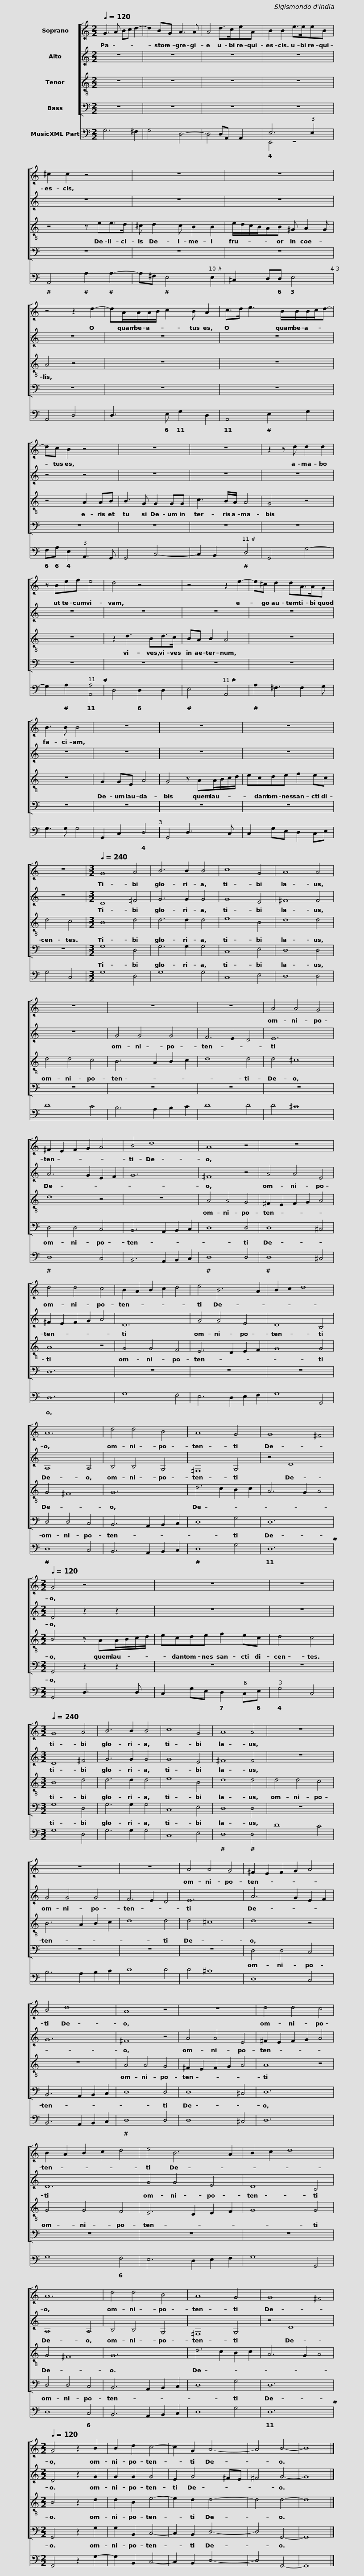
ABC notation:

X:1
%%score [ 1 2 3 4 ] ( 5 6 )
L:1/8
Q:1/4=120
M:2/2
I:linebreak $
K:C
V:1 treble
V:2 treble
V:3 treble-8
V:4 bass
V:5 bass
V:6 bass
V:1
 G3 A Bc d2- | d2 BG A3 A | A4 d>ceA | B2 B2 e>eeB |$ ^c2 c2 z4 | %5
 z8 | z8 | z4 z2 d2- |$ dA/A/A/B/ c2 B A2 | c>d e3 B/B/B/c/d- | %10
 dc B2 z4 | z8 |$ z8 | z2 z d d2 d2 | z Bef e4 | %15
 d4 z4 | z4 z2 e2- |$ e^c d2 dA>AG | B3 B B4 | z8 | %20
 z8 |$ z8 | z8 |[M:3/2][Q:1/4=240] G8 A4 | B6 B2 B4 | %25
 c8 G4 |$ A8 A4 | z12 | z12 | z12 | %30
 A4 A4 G4 |$ ^F2 E2 F2 G2 A4 | B4 d8 | A8 z4 | z12 |$ %35
 d4 d4 c4 | B2 A2 B2 c2 d4 | e4 B6 A2 | B2 c2 d8 |$ A12 | %40
 d4 d4 B4 | A8 G4 | G8 ^F4 |$[M:2/2][Q:1/4=120] G4 z4 | z8 | %45
 z8 |[M:3/2][Q:1/4=240] G8 A4 |$ B6 B2 B4 | c8 G4 | A8 A4 | %50
 z12 | z12 |$ z12 | A4 A4 G4 | ^F2 E2 F2 G2 A4 | %55
 B4 d8 | A8 z4 |$ z12 | d4 d4 c4 | B2 A2 B2 c2 d4 | %60
 e4 B6 A2 | B2 c2 d8 |$ A12 | d4 d4 B4 | A8 G4 | %65
 G8 ^F4 |[M:2/2][Q:1/4=120] G4 z2 B2 |$ B2 d2 c4- | c2 G2 A4- | A4 B4- | %70
 B8 |] %71
V:2
 z8 | z8 | z8 | z8 |$ z8 | %5
 z8 | z8 | z8 |$ z8 | z8 | %10
 z4 z4 | z8 |$ z8 | z8 | z8 | %15
 z8 | z8 |$ z8 | z8 | z8 | %20
 z8 |$ z8 | z8 |[M:3/2] D8 ^F4 | G6 G2 G4 | %25
 G8 E4 |$ ^F8 F4 | z12 | G4 G4 G4 | F6 E2 D4 | %30
 E12 |$ A6 G2 E2 F2 | G12 | ^F8 z4 | A4 A4 E4 |$ %35
 ^F2 E2 F2 G2 A4 | D12 | G4 G4 E4 | D8 B,4 |$ A,8 A,4 | %40
 B,4 B,4 G,4 | ^F,8 G,4 | z4 D8 |$[M:2/2] D4 z2 z2 | z8 | %45
 z8 |[M:3/2] D8 ^F4 |$ G6 G2 G4 | G8 E4 | ^F8 F4 | %50
 z12 | G4 G4 G4 |$ F6 E2 D4 | E12 | A6 G2 E2 F2 | %55
 G12 | ^F8 z4 |$ A4 A4 E4 | ^F2 E2 F2 G2 A4 | D12 | %60
 G4 G4 E4 | D8 B,4 |$ A,8 A,4 | B,4 B,4 G,4 | ^F,8 G,4 | %65
 z4 D8 |[M:2/2] D4 z2 G2 |$ G2 G2 G4 | E2 G4 ^FE | ^F4 G4- | %70
 G8 |] %71
V:3
 z8 | z8 | z8 | z8 |$ z4 z ee>d | %5
 ^c d2 c B2 B2 | e/d/c/B/AB ^G A2 G | A4 z4 |$ z8 | z8 | %10
 z4 A2 AB | B3 G G2 GG |$ c3 B/A/ A4 | G4 z4 | z8 | %15
 z2 d3 Bd>c | BA B2 A4 |$ z8 | z8 | G2 GE A4 | %20
 G4 z AA/B/c/d/ |$ ecde f2 ec | d4 c4 |[M:3/2] B8 d4 | d6 d2 d4 | %25
 e8 B4 |$ d8 d4 | d4 d4 c4 | B6 A2 B2 c2 | d8 d4 | %30
 d4 ^c8 |$ d8 z4 | z12 | A4 A4 G4 | ^F2 E2 F2 G2 A4 |$ %35
 A8 z4 | G4 G4 F4 | E6 D2 E2 F2 | G8 G4 |$ G4 ^F8 | %40
 G12 | d6 c2 B2 c2 | A6 G2 A4 |$[M:2/2] B4 z AA/B/c/d/ | ecde f2 ec | %45
 d4 c4 |[M:3/2] B8 d4 |$ d6 d2 d4 | e8 B4 | d8 d4 | %50
 d4 d4 c4 | B6 A2 B2 c2 |$ d8 d4 | d4 ^c8 | d8 z4 | %55
 z12 | A4 A4 G4 |$ ^F2 E2 F2 G2 A4 | A8 z4 | G4 G4 F4 | %60
 E6 D2 E2 F2 | G8 G4 |$ G4 ^F8 | G12 | d6 c2 B2 c2 | %65
 A6 G2 A4 |[M:2/2] B4 z2 d2 |$ d2 B2 e4- | e2 d2 d4- | d4 d4- | %70
 d8 |] %71
V:4
 z8 | z8 | z8 | z8 |$ z8 | %5
 z8 | z8 | z8 |$ z8 | z8 | %10
 z8 | z8 |$ z8 | z8 | z8 | %15
 z8 | z8 |$ z8 | z8 | z8 | %20
 z8 |$ z8 | z8 |[M:3/2] G,8 D,4 | G,6 G,2 G,4 | %25
 C,8 E,4 |$ D,8 D,4 | z12 | z12 | z12 | %30
 z12 |$ D,4 D,4 C,4 | B,,6 A,,2 B,,2 C,2 | D,8 D,4 | D,8 ^C,4 |$ %35
 D,12 | z12 | z12 | z12 |$ D,4 D,4 C,4 | %40
 B,,6 A,,2 B,,2 C,2 | D,8 G,4 | D,12 |$[M:2/2] G,,4 z2 z2 | z8 | %45
 z8 |[M:3/2] G,8 D,4 |$ G,6 G,2 G,4 | C,8 E,4 | D,8 D,4 | %50
 z12 | z12 |$ z12 | z12 | D,4 D,4 C,4 | %55
 B,,6 A,,2 B,,2 C,2 | D,8 D,4 |$ D,8 ^C,4 | D,12 | z12 | %60
 z12 | z12 |$ D,4 D,4 C,4 | B,,6 A,,2 B,,2 C,2 | D,8 G,4 | %65
 D,12 |[M:2/2] G,,4 z2 G,2 |$ G,2 B,,2 C,4- | C,2 B,,2 D,4- | D,4 G,,4- | %70
 G,,8 |] %71
V:5
 G,6 ^F,2 | G,4 D,4- | D,4 D,A,, A,,2 | E,6 E,2 |$ A,,4 A,2 A,2- | %5
 A,^F, E,4 E,2 | ^C,2 D,D, E,4 | A,,4 D,4 |$ D,3 E, G,2 D,2 | A,,4 E,2 G,2 | %10
 F,A, E,2 A,,3 G,, | G,,4 C,4- |$ C,2 B,,2 D,4 | G,,4 G,4- | G,2 A,2 [A,,A,]4 | %15
 D,4 D,2 D,2 | E,4 A,,4 |$ A,2 ^F,3 F,2 G, | G,3 G, G,4 | G,,2 C,2 D,4 | %20
 G,,4 D,3 C, |$ C,2 G,E, D,2 C,E, | G,4 C,4 |[M:3/2] G,8 D,4 | G,8 G,4 | %25
 C,8 E,4 |$ D,8 D,4 | D8 C4 | B,6 A,2 B,2 C2 | D8 D4 | %30
 D4 ^C8 |$ D,8 C,4 | B,,6 A,,2 B,,2 C,2 | D,8 D,4 | D,8 ^C,4 |$ %35
 D,12 | G,8 F,4 | E,6 D,2 E,2 F,2 | G,8 G,,4 |$ D,8 C,4 | %40
 B,,6 A,,2 B,,2 C,2 | D,8 G,4 | D,12 |$[M:2/2] G,,4 D,3 D, | C,2 G,E, D,2 C,E, | %45
 G,4 C,4 |[M:3/2] G,8 D,4 |$ G,6 G,2 G,4 | C,8 E,4 | D,8 D,4 | %50
 D8 C4 | B,6 A,2 B,2 C2 |$ D8 D4 | D4 ^C8 | D,8 C,4 | %55
 B,,6 A,,2 B,,2 C,2 | D,8 D,4 |$ D,8 ^C,4 | D,12 | G,8 F,4 | %60
 E,6 D,2 E,2 F,2 | G,8 G,,4 |$ D,8 C,4 | B,,6 A,,2 B,,2 C,2 | D,8 G,4 | %65
 D,12 |[M:2/2] G,,4 z2 G,2- |$ G,2 B,,2 C,4- | C,2 B,,2 D,4- | D,4 G,,4- | %70
 G,,8 |] %71
V:6
 x8 | x8 | x8 | E,,4 z4 |$ x8 | %5
 x8 | x8 | x8 |$ x8 | x8 | %10
 x8 | x8 |$ x8 | x8 | x8 | %15
 x8 | x8 |$ x8 | x8 | x8 | %20
 x8 |$ x8 | x8 |[M:3/2] x12 | x12 | %25
 x12 |$ x12 | x12 | x12 | x12 | %30
 x12 |$ x12 | x12 | x12 | x12 |$ %35
 x12 | x12 | x12 | x12 |$ x12 | %40
 x12 | x12 | x12 |$[M:2/2] x8 | x8 | %45
 x8 |[M:3/2] x12 |$ x12 | x12 | x12 | %50
 x12 | x12 |$ x12 | x12 | x12 | %55
 x12 | x12 |$ x12 | x12 | x12 | %60
 x12 | x12 |$ x12 | x12 | x12 | %65
 x12 |[M:2/2] x8 |$ x8 | x8 | x8 | %70
 x8 |] %71
